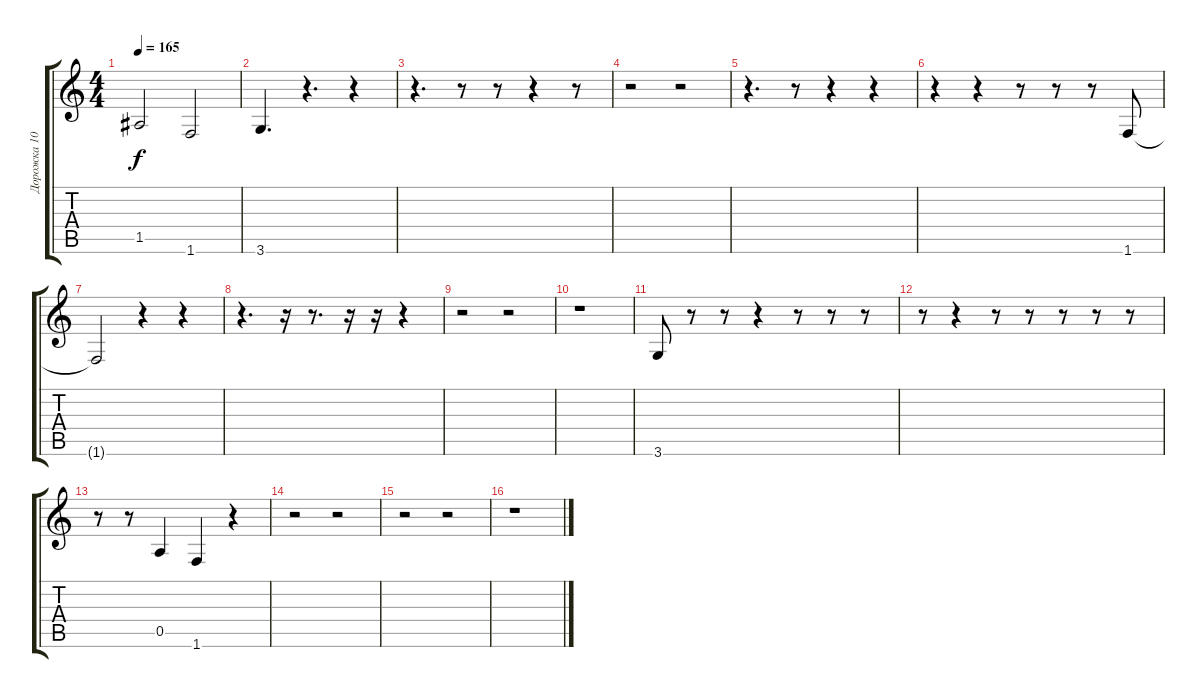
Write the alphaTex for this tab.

\track ("Дорожка 10" "Дорожка 10") {instrument slapbass1}
\staff {score tabs}
\tuning (E4 B3 G3 D3 A2 E2) {hide}
\ts (4 4)
\tempo 165
\clef g2
\ks c
1.5{t}.2{dy f} 1.6.2 |
3.6.4{d} r.4{d} r.4 |
r.4{d} r.8 r.8 r.4 r.8 |
r.2 r.2 |
r.4{d} r.8 r.4 r.4 |
r.4 r.4 r.8 r.8 r.8 1.6.8 |
1.6{t}.2 r.4 r.4 |
r.4{d} r.16 r.8{d} r.16 r.16 r.4 |
r.2 r.2 |
r.1 |
3.6.8 r.8 r.8 r.4 r.8 r.8 r.8 |
r.8 r.4 r.8 r.8 r.8 r.8 r.8 |
r.8 r.8 0.5.4 1.6.4 r.4 |
r.2 r.2 |
r.2 r.2 |
r.1
